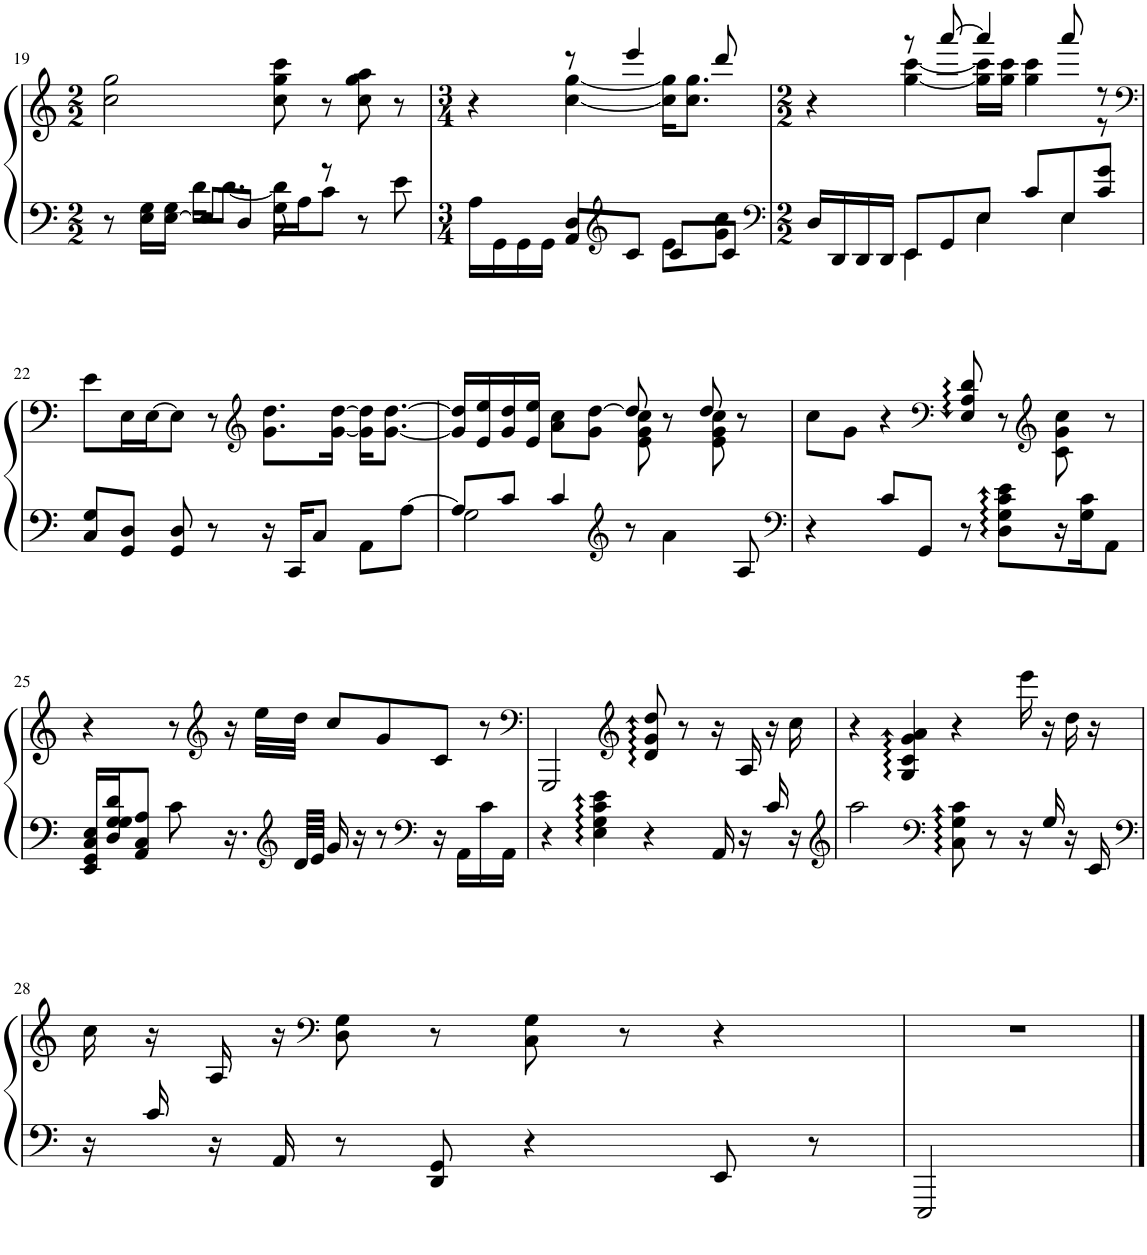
**kern	**kern
*part1	*part1
*staff2	*staff1
*I"Piano	*
*I'Pno.	*
!!LO:PB:g=z
*clefF4	*clefG2
*k[]	*k[]
*M2/2	*M2/2
=19	=19
*^	*^
8r	4ryy	2gg\	2cc\
16E\ 16G\LL	.	.	.
[16E\ 16G\JJ	.	.	.
8E/L]	16d\KL	.	.
.	[8.d\J	.	.
8D/J	.	.	.
8G\	16d\LL]	8cc\ 8gg\ 8ccc\	2ryy
.	16A\J	.	.
8r	8c\J	8r	.
8r	4ryy	8cc\ 8gg\ 8aa\	.
8e\	.	8r	.
=20	=20	=20	=20
*M3/4	*	*M3/4	*
16A\LL	4ryy	4r	4ryy
16GG\	.	.	.
16GG\	.	.	.
16GG\JJ	.	.	.
8AA/L	4D/	8r	[4cc\ [4gg\
*clefG2	*	*	*
8c/J	.	4eee/	.
8c/L	8e\L	.	16cc\] 16gg\]KL
.	.	.	8.cc\ 8.gg\J
8c/J	8g\ 8cc\J	8ddd/	.
=21	=21	=21	=21
*clefF4	*	*	*
*M2/2	*	*M2/2	*
16D/LL	4ryy	4r	4ryy
16DD/	.	.	.
16DD/	.	.	.
16DD/JJ	.	.	.
8EE/L	4EE\	8r	[4gg\ [4ccc\
8GG/	.	[8aaa/	.
8E/J	4E\	4aaa/]	16gg\] 16ccc\]LL
.	.	.	16gg\ 16ccc\JJ
8c/L	.	.	4gg\ 4ccc\
8E/	4E\	8aaa/	.
8c/ 8g/J	.	8r	8r
*v	*v	*	*
*	*v	*v
!!LO:LB:g=z
=22	=22
*	*clefF4
8C/ 8G/L	8e\L
8GG/ 8D/J	16E\L
.	[16E\J
8GG/ 8D/	8E\J]
8r	8r
*	*clefG2
16r	8.g\ 8.dd\L
16CC/KL	.
8C/J	.
.	[16g\ [16dd\Jk
8AA\L	16g\] 16dd\]KL
.	[8.g\ [8.dd\J
[8A\J	.
=23	=23
*^	*^
8A/L]	2G\	16g/] 16dd/]LL	2ryy
.	.	16e/ 16ee/	.
8c/J	.	16g/ 16dd/	.
.	.	16e/ 16ee/JJ	.
4c/	.	8a\ 8cc\L	.
.	.	8g\ [8dd\J	.
*clefG2	*	*	*
8r	2ryy	8e\ 8g\ 8cc\	8dd/]
4a\	.	8r	8ryy
.	.	8e\ 8g\ 8cc\	8dd/
8A/	.	8r	8ryy
*v	*v	*	*
*	*v	*v
=24	=24
*clefF4	*
4r	8cc\L
.	8g\J
8c/L	4r
8GG/J	.
*	*clefF4
8r	8E/ 8A/ 8d/
8D\ 8G\ 8c\ 8e\L	8r
*	*clefG2
16r	8c\ 8g\ 8cc\
16G\ 16c\J	.
8AA\J	8r
!!LO:LB:g=z
=25	=25
16EE/ 16GG/ 16C/ 16E/LL	4r
16D/ 16G/ 16G/ 16d/J	.
8AA/ 8C/ 8A/J	.
8c\	8r
*	*clefG2
16.r	16r
.	32ee\LLL
*clefG2	*
64d/LLLL	32dd\JJJ
64e/JJJJ	.
16g/	8cc/L
16r	.
8r	8g/
*clefF4	*
16r	8c/J
16AA\LL	.
16c\	8r
16AA\JJ	.
=26	=26
*	*clefF4
4r	2GGG/
4E\ 4G\ 4c\ 4e\	.
*	*clefG2
4r	8d/ 8g/ 8dd/
.	8r
16AA/	16r
16r	16A/
16c/	16r
16r	16cc\
=27	=27
*clefG2	*
2aa\	4r
.	4G/ 4c/ 4g/ 4a/
*clefF4	*
8C\ 8G\ 8c\	4r
8r	.
16r	16eee\
16G/	16r
16r	16dd\
16EE/	16r
!!LO:LB:g=z
=28	=28
*clefF4	*
16r	16cc\
16c/	16r
16r	16A/
16AA/	16r
*	*clefF4
8r	8D\ 8G\
8DD/ 8GG/	8r
4r	8C\ 8G\
.	8r
8EE/	4r
8r	.
=29	=29
2EEE/	1r
2ryy	.
==	==
*-	*-
